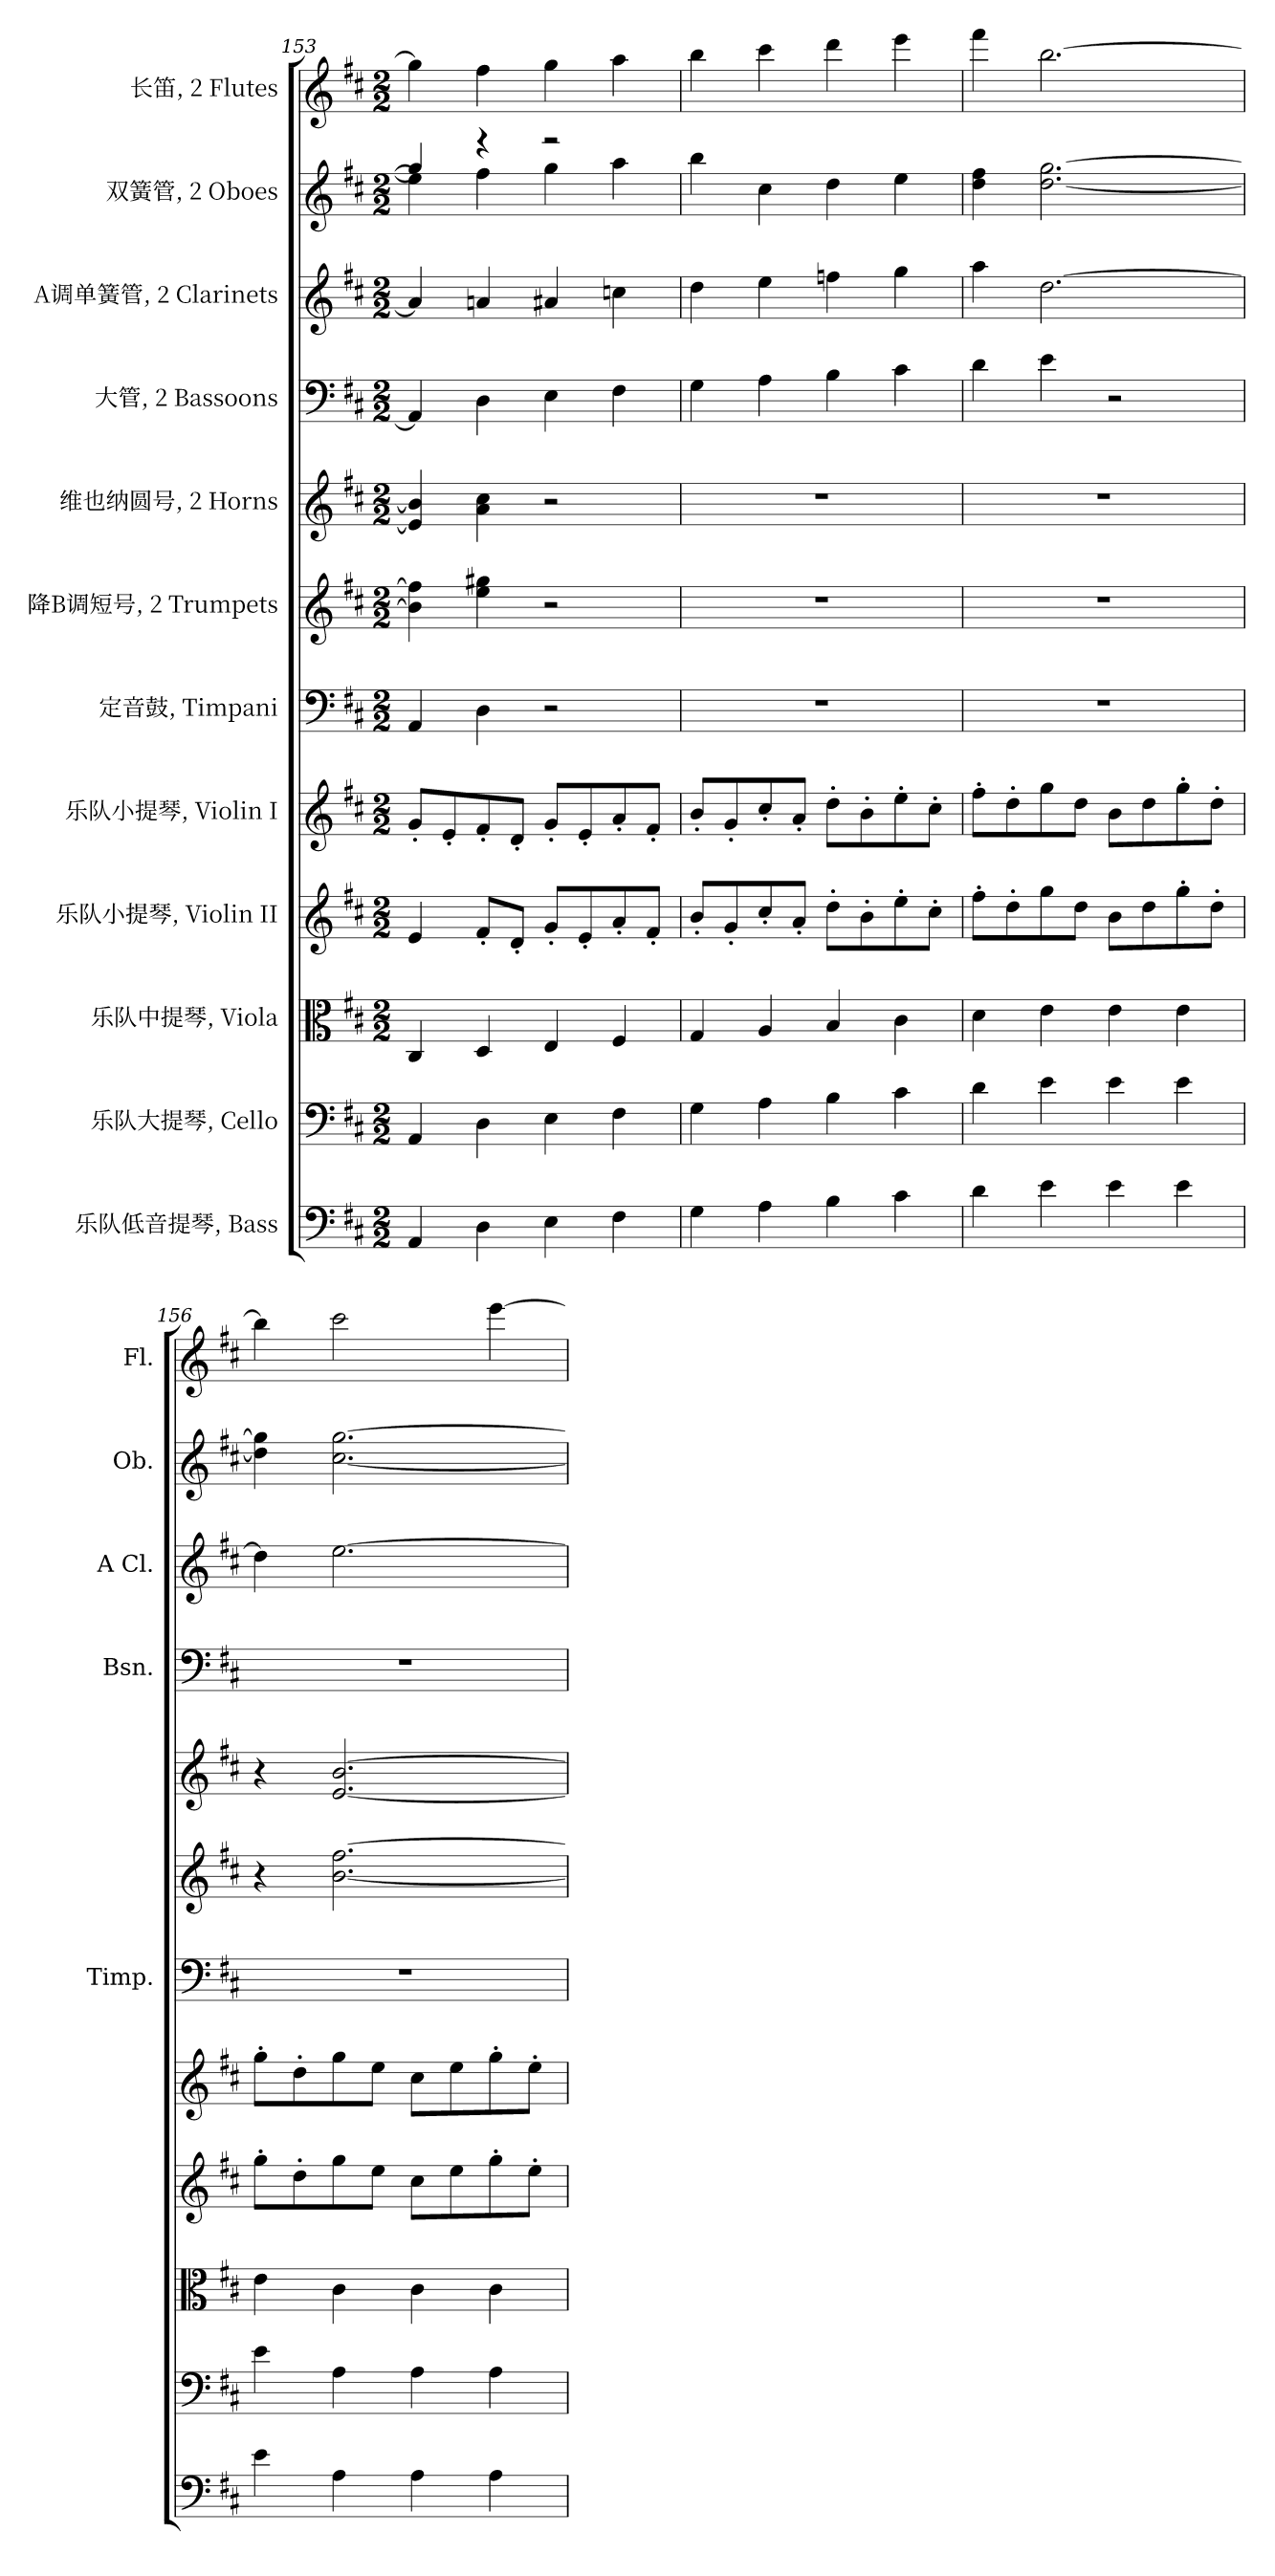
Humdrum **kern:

**kern	**kern	**kern	**kern	**kern	**kern	**kern	**kern	**kern	**kern	**kern	**kern
*part12	*part11	*part10	*part9	*part8	*part7	*part6	*part5	*part4	*part3	*part2	*part1
*staff12	*staff11	*staff10	*staff9	*staff8	*staff7	*staff6	*staff5	*staff4	*staff3	*staff2	*staff1
*I"乐队低音提琴, Bass	*I"乐队大提琴, Cello	*I"乐队中提琴, Viola	*I"乐队小提琴, Violin II	*I"乐队小提琴, Violin I	*I"定音鼓, Timpani	*I"降B调短号, 2 Trumpets	*I"维也纳圆号, 2 Horns	*I"大管, 2 Bassoons	*I"A调单簧管, 2 Clarinets	*I"双簧管, 2 Oboes	*I"长笛, 2 Flutes
*	*	*	*	*	*I'Timp.	*	*	*I'Bsn.	*I'A Cl.	*I'Ob.	*I'Fl.
!!LO:PB:g=z
*clefF4	*clefF4	*clefC3	*clefG2	*clefG2	*clefF4	*clefG2	*clefG2	*clefF4	*clefG2	*clefG2	*clefG2
*ITrd7c12	*	*	*	*	*	*ITrd1c2	*ITrd4c7	*	*ITrd2c3	*	*
*k[f#c#]	*k[f#c#]	*k[f#c#]	*k[f#c#]	*k[f#c#]	*k[f#c#]	*k[]	*k[f#]	*k[f#c#]	*k[f#c#g#d#a#]	*k[f#c#]	*k[f#c#]
*M2/2	*M2/2	*M2/2	*M2/2	*M2/2	*M2/2	*M2/2	*M2/2	*M2/2	*M2/2	*M2/2	*M2/2
=153	=153	=153	=153	=153	=153	=153	=153	=153	=153	=153	=153
*	*	*	*	*	*	*	*	*	*	*^	*
4AAA/	4AA/	4C#/	4e/	8g'/L	4AA/	4a\] 4ee\]	4A/] 4e/]	4AA/]	4f##/]	4gg/]	4ee\]	4gg\]
.	.	.	.	8e'/	.	.	.	.	.	.	.	.
4DD\	4D\	4D/	8f#'/L	8f#'/	4D\	4dd\ 4ff#X\	4d\ 4f#\	4D\	4f#X/	4r	4ff#\	4ff#\
.	.	.	8d'/J	8d'/J	.	.	.	.	.	.	.	.
4EE\	4E\	4E/	8g'/L	8g'/L	2r	2r	2r	4E\	4f##X/	2r	4gg\	4gg\
.	.	.	8e'/	8e'/	.	.	.	.	.	.	.	.
4FF#\	4F#\	4F#/	8a'/	8a'/	.	.	.	4F#\	4an\	.	4aa\	4aa\
.	.	.	8f#'/J	8f#'/J	.	.	.	.	.	.	.	.
*	*	*	*	*	*	*	*	*	*	*v	*v	*
=154	=154	=154	=154	=154	=154	=154	=154	=154	=154	=154	=154
4GG\	4G\	4G/	8b'/L	8b'/L	1r	1r	1r	4G\	4b\	4bb\	4bb\
.	.	.	8g'/	8g'/	.	.	.	.	.	.	.
4AA\	4A\	4A/	8cc#'/	8cc#'/	.	.	.	4A\	4cc#\	4cc#\	4ccc#\
.	.	.	8a'/J	8a'/J	.	.	.	.	.	.	.
4BB\	4B\	4B/	8dd'\L	8dd'\L	.	.	.	4B\	4ddn\	4dd\	4ddd\
.	.	.	8b'\	8b'\	.	.	.	.	.	.	.
4C#\	4c#\	4c#\	8ee'\	8ee'\	.	.	.	4c#\	4ee\	4ee\	4eee\
.	.	.	8cc#'\J	8cc#'\J	.	.	.	.	.	.	.
=155	=155	=155	=155	=155	=155	=155	=155	=155	=155	=155	=155
4D\	4d\	4d\	8ff#'\L	8ff#'\L	1r	1r	1r	4d\	4ff#\	4dd\ 4ff#\	4fff#\
.	.	.	8dd'\	8dd'\	.	.	.	.	.	.	.
4E\	4e\	4e\	8gg\	8gg\	.	.	.	4e\	[2.b\	[2.dd\ [2.gg\	[2.bb\
.	.	.	8dd\J	8dd\J	.	.	.	.	.	.	.
4E\	4e\	4e\	8b\L	8b\L	.	.	.	2r	.	.	.
.	.	.	8dd\	8dd\	.	.	.	.	.	.	.
4E\	4e\	4e\	8gg'\	8gg'\	.	.	.	.	.	.	.
.	.	.	8dd'\J	8dd'\J	.	.	.	.	.	.	.
=156	=156	=156	=156	=156	=156	=156	=156	=156	=156	=156	=156
4E\	4e\	4e\	8gg'\L	8gg'\L	1r	4r	4r	1r	4b\]	4dd\] 4gg\]	4bb\]
.	.	.	8dd'\	8dd'\	.	.	.	.	.	.	.
4AA\	4A\	4c#\	8gg\	8gg\	.	[2.a\ [2.ee\	[2.A/ [2.e/	.	[2.cc#\	[2.cc#\ [2.gg\	2ccc#\
.	.	.	8ee\J	8ee\J	.	.	.	.	.	.	.
4AA\	4A\	4c#\	8cc#\L	8cc#\L	.	.	.	.	.	.	.
.	.	.	8ee\	8ee\	.	.	.	.	.	.	.
4AA\	4A\	4c#\	8gg'\	8gg'\	.	.	.	.	.	.	[4eee\
.	.	.	8ee'\J	8ee'\J	.	.	.	.	.	.	.
=	=	=	=	=	=	=	=	=	=	=	=
*-	*-	*-	*-	*-	*-	*-	*-	*-	*-	*-	*-
